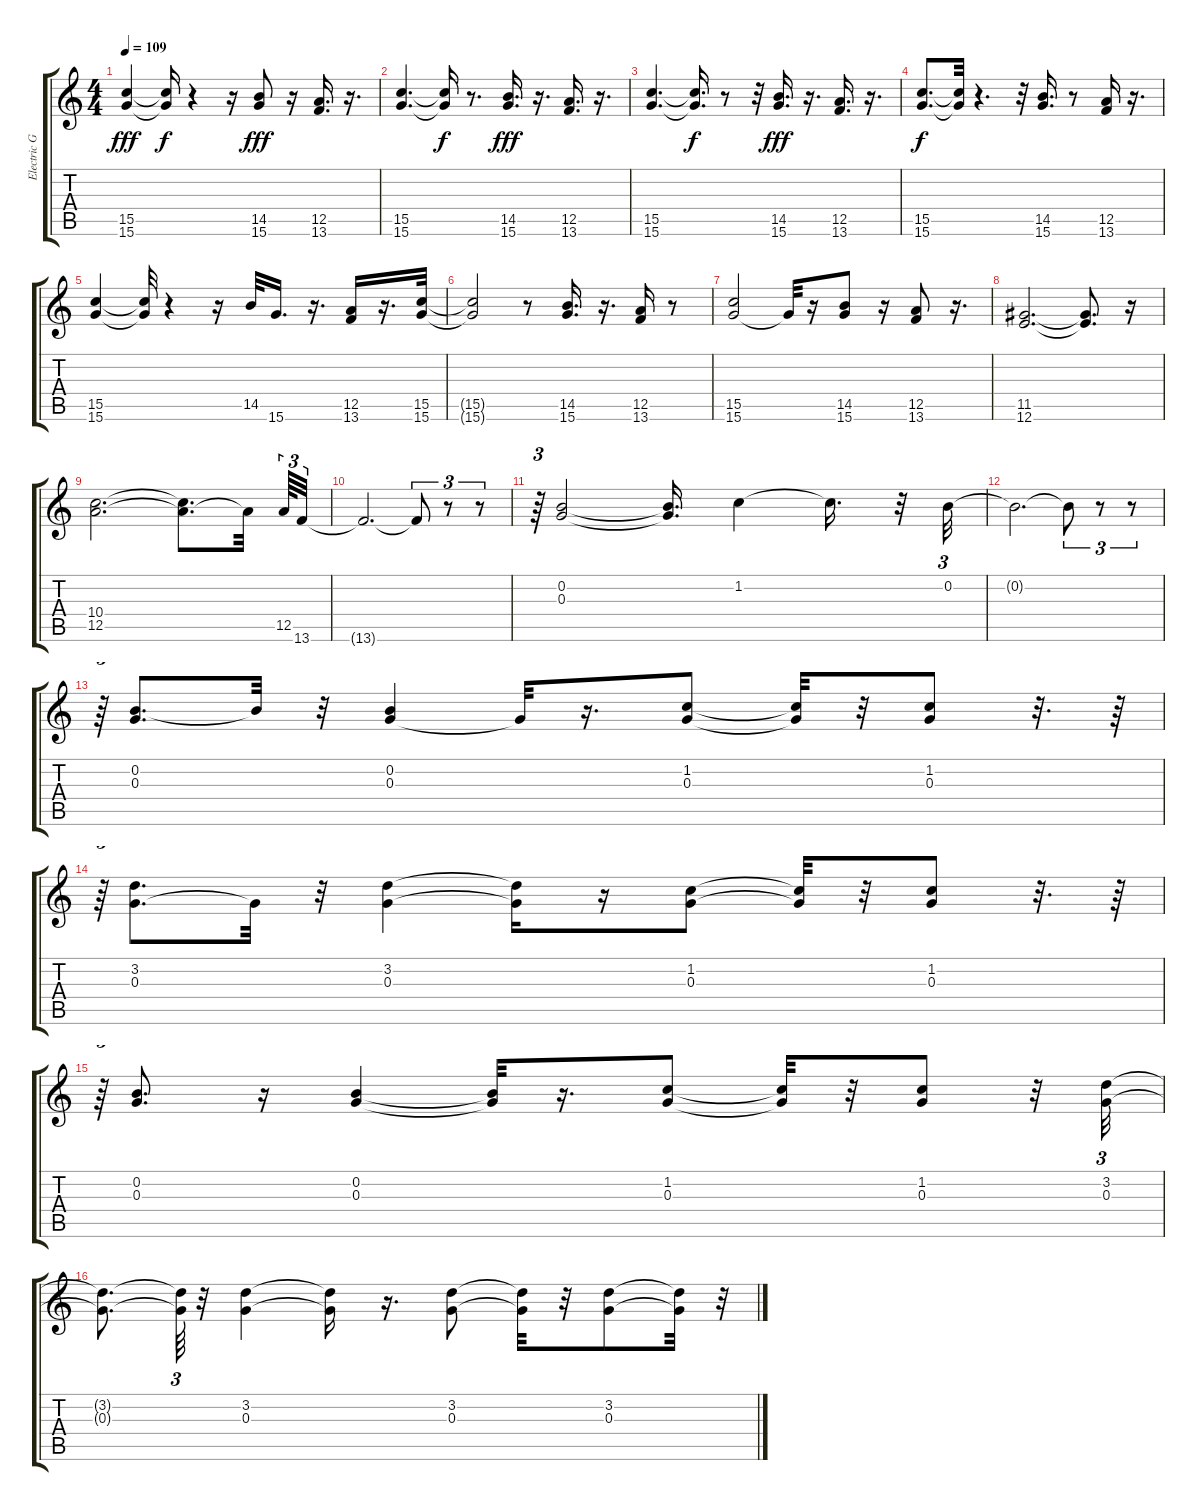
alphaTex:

\track ("Electric Guitar" "Electric G") {instrument overdrivenguitar}
\staff {score tabs}
\tuning (E4 B3 G3 D3 A2 E2) {hide}
\ts (4 4)
\tempo 109
\clef g2
\ks c
(15.5 15.6).4{dy fff} (15.5{t} 15.6{t}).16{dy f} r.4 r.16 (14.5 15.6).8{dy fff} r.16 (12.5 13.6).16{d} r.16{d} |
(15.5 15.6).4{d} (15.5{t} 15.6{t}).16{dy f} r.8{d} (14.5 15.6).16{d dy fff} r.16{d} (12.5 13.6).16{d} r.16{d} |
(15.5 15.6).4{d} (15.5{t} 15.6{t}).16{d dy f} r.8 r.32 (14.5 15.6).16{d dy fff} r.16{d} (12.5 13.6).16{d} r.16{d} |
(15.5 15.6).8{d dy f} (15.5{t} 15.6{t}).32 r.4{d} r.32 (14.5 15.6).16{d} r.8 (12.5 13.6).16 r.16{d} |
(15.5 15.6).4 (15.5{t} 15.6{t}).32 r.4 r.16 14.5.32 15.6.16{d} r.16{d} (12.5 13.6).16 r.16{d} (15.5 15.6).32 |
(15.5{t} 15.6{t}).2 r.8 (14.5 15.6).16{d} r.16{d} (12.5 13.6).16 r.8 |
(15.5 15.6).2 15.6{t}.32 r.16 (14.5 15.6).8 r.16 (12.5 13.6).8 r.16{d} |
(11.5 12.6).2{d} (11.5{t} 12.6{t}).8{d} r.16 |
(10.4 12.5).2{d} (10.4{t} 12.5{t}).8{d} 12.5{t}.32{beam splitsecondary} 12.5.64{tu (3 2)} 13.6.32{tu (3 2)} |
13.6{t}.2{d} 13.6{t}.8{tu (3 2)} r.8{tu (3 2)} r.8{tu (3 2)} |
r.64{tu (3 2)} (0.2 0.3).2 (0.2{t} 0.3{t}).16{d} 1.2.4 1.2{t}.16{d} r.32 0.2.32{tu (3 2)} |
0.2{t}.2{d} 0.2{t}.8{tu (3 2)} r.8{tu (3 2)} r.8{tu (3 2)} |
r.64{tu (3 2)} (0.2 0.3).8{d} 0.2{t}.32 r.32 (0.2 0.3).4 0.3{t}.32 r.16{d} (1.2 0.3).8 (1.2{t} 0.3{t}).32 r.32 (1.2 0.3).8 r.32{d} r.64 |
r.64{tu (3 2)} (3.2 0.3).8{d} 0.3{t}.32 r.32 (3.2 0.3).4 (3.2{t} 0.3{t}).16 r.16 (1.2 0.3).8 (1.2{t} 0.3{t}).32 r.32 (1.2 0.3).8 r.32{d} r.64 |
r.64{tu (3 2)} (0.2 0.3).8{d} r.16 (0.2 0.3).4 (0.2{t} 0.3{t}).32 r.16{d} (1.2 0.3).8 (1.2{t} 0.3{t}).32 r.32 (1.2 0.3).8 r.32 (3.2 0.3).32{tu (3 2)} |
(3.2{t} 0.3{t}).8{d} (3.2{t} 0.3{t}).64{tu (3 2)} r.32 (3.2 0.3).4 (3.2{t} 0.3{t}).16 r.16{d} (3.2 0.3).8 (3.2{t} 0.3{t}).32 r.32 (3.2 0.3).8 (3.2{t} 0.3{t}).32 r.32{tu (3 2)}
